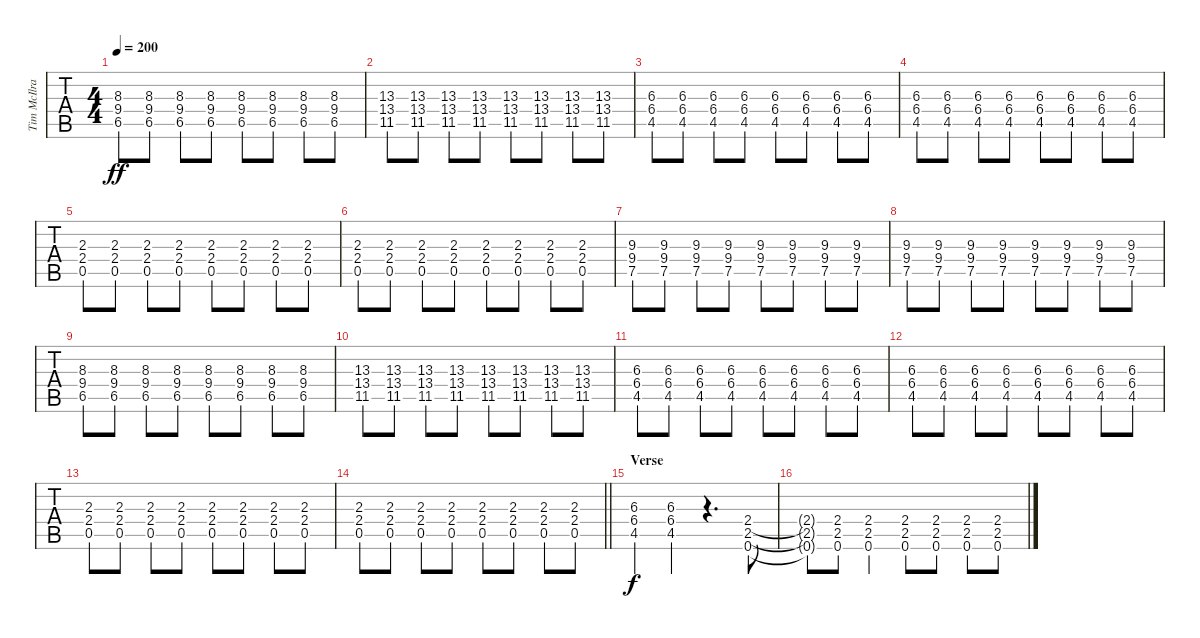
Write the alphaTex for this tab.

\track ("Tim McIlrath - Guitar One" "Tim McIlra") {instrument distortionguitar}
\staff {tabs}
\tuning (Eb4 Bb3 Gb3 Db3 Ab2 Eb2) {hide}
\ts (4 4)
\tempo 200
\clef g2
\ks c
(8.3 9.4 6.5).8{dy ff} (8.3 9.4 6.5).8 (8.3 9.4 6.5).8 (8.3 9.4 6.5).8 (8.3 9.4 6.5).8 (8.3 9.4 6.5).8 (8.3 9.4 6.5).8 (8.3 9.4 6.5).8 |
(13.3 13.4 11.5).8 (13.3 13.4 11.5).8 (13.3 13.4 11.5).8 (13.3 13.4 11.5).8 (13.3 13.4 11.5).8 (13.3 13.4 11.5).8 (13.3 13.4 11.5).8 (13.3 13.4 11.5).8 |
(6.3 6.4 4.5).8 (6.3 6.4 4.5).8 (6.3 6.4 4.5).8 (6.3 6.4 4.5).8 (6.3 6.4 4.5).8 (6.3 6.4 4.5).8 (6.3 6.4 4.5).8 (6.3 6.4 4.5).8 |
(6.3 6.4 4.5).8 (6.3 6.4 4.5).8 (6.3 6.4 4.5).8 (6.3 6.4 4.5).8 (6.3 6.4 4.5).8 (6.3 6.4 4.5).8 (6.3 6.4 4.5).8 (6.3 6.4 4.5).8 |
(2.3 2.4 0.5).8 (2.3 2.4 0.5).8 (2.3 2.4 0.5).8 (2.3 2.4 0.5).8 (2.3 2.4 0.5).8 (2.3 2.4 0.5).8 (2.3 2.4 0.5).8 (2.3 2.4 0.5).8 |
(2.3 2.4 0.5).8 (2.3 2.4 0.5).8 (2.3 2.4 0.5).8 (2.3 2.4 0.5).8 (2.3 2.4 0.5).8 (2.3 2.4 0.5).8 (2.3 2.4 0.5).8 (2.3 2.4 0.5).8 |
(9.3 9.4 7.5).8 (9.3 9.4 7.5).8 (9.3 9.4 7.5).8 (9.3 9.4 7.5).8 (9.3 9.4 7.5).8 (9.3 9.4 7.5).8 (9.3 9.4 7.5).8 (9.3 9.4 7.5).8 |
(9.3 9.4 7.5).8 (9.3 9.4 7.5).8 (9.3 9.4 7.5).8 (9.3 9.4 7.5).8 (9.3 9.4 7.5).8 (9.3 9.4 7.5).8 (9.3 9.4 7.5).8 (9.3 9.4 7.5).8 |
(8.3 9.4 6.5).8 (8.3 9.4 6.5).8 (8.3 9.4 6.5).8 (8.3 9.4 6.5).8 (8.3 9.4 6.5).8 (8.3 9.4 6.5).8 (8.3 9.4 6.5).8 (8.3 9.4 6.5).8 |
(13.3 13.4 11.5).8 (13.3 13.4 11.5).8 (13.3 13.4 11.5).8 (13.3 13.4 11.5).8 (13.3 13.4 11.5).8 (13.3 13.4 11.5).8 (13.3 13.4 11.5).8 (13.3 13.4 11.5).8 |
(6.3 6.4 4.5).8 (6.3 6.4 4.5).8 (6.3 6.4 4.5).8 (6.3 6.4 4.5).8 (6.3 6.4 4.5).8 (6.3 6.4 4.5).8 (6.3 6.4 4.5).8 (6.3 6.4 4.5).8 |
(6.3 6.4 4.5).8 (6.3 6.4 4.5).8 (6.3 6.4 4.5).8 (6.3 6.4 4.5).8 (6.3 6.4 4.5).8 (6.3 6.4 4.5).8 (6.3 6.4 4.5).8 (6.3 6.4 4.5).8 |
(2.3 2.4 0.5).8 (2.3 2.4 0.5).8 (2.3 2.4 0.5).8 (2.3 2.4 0.5).8 (2.3 2.4 0.5).8 (2.3 2.4 0.5).8 (2.3 2.4 0.5).8 (2.3 2.4 0.5).8 |
\barLineRight lightlight
(2.3 2.4 0.5).8 (2.3 2.4 0.5).8 (2.3 2.4 0.5).8 (2.3 2.4 0.5).8 (2.3 2.4 0.5).8 (2.3 2.4 0.5).8 (2.3 2.4 0.5).8 (2.3 2.4 0.5).8 |
\section ("" "Verse")
(6.3 6.4 4.5).4{dy f} (6.3 6.4 4.5).4 r.4{d} (2.4 2.5 0.6).8 |
(2.4{t} 2.5{t} 0.6{t}).8 (2.4 2.5 0.6).8 (2.4 2.5 0.6).4 (2.4 2.5 0.6).8 (2.4 2.5 0.6).8 (2.4 2.5 0.6).8 (2.4 2.5 0.6).8
